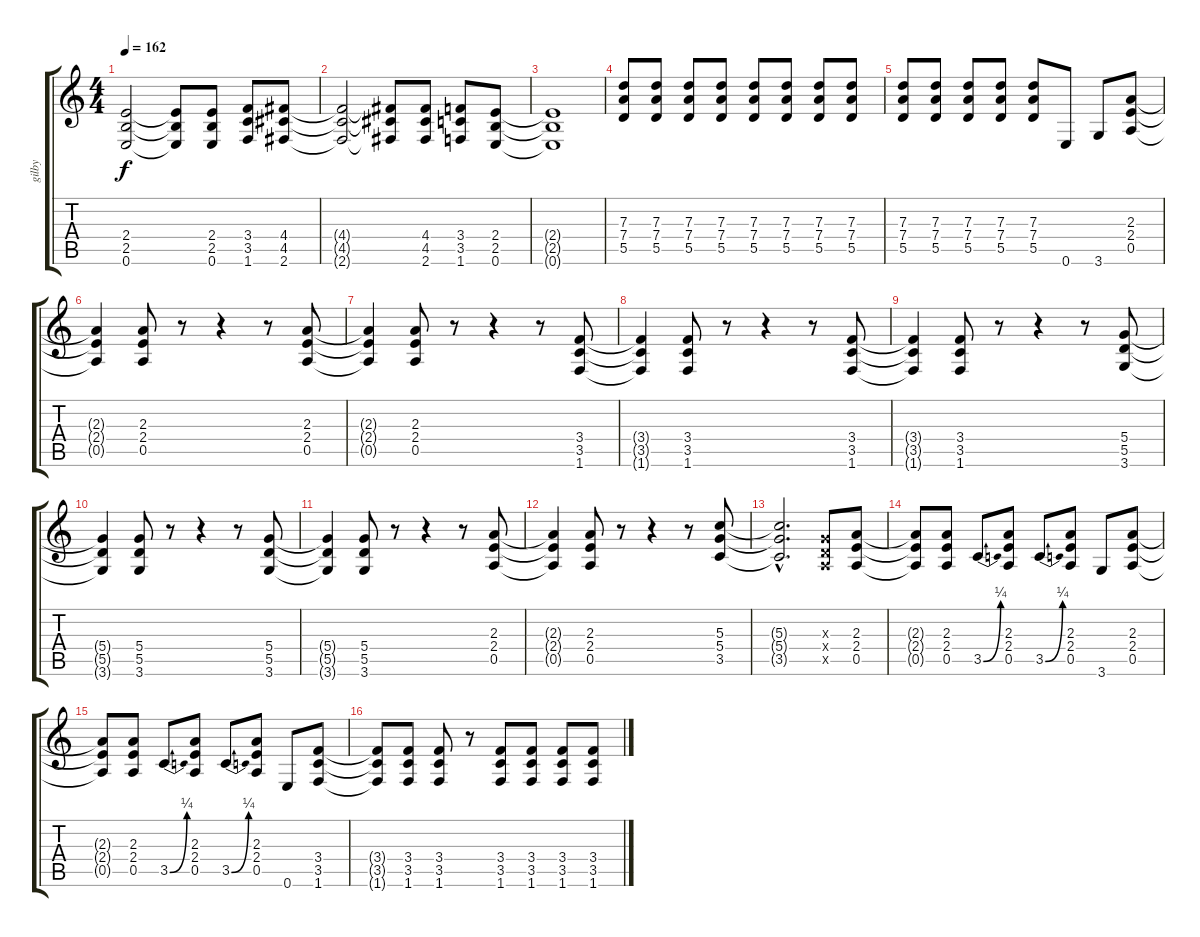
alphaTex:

\track ("gilby" "gilby") {instrument overdrivenguitar}
\staff {score tabs}
\tuning (E4 B3 G3 D3 A2 E2) {hide}
\ts (4 4)
\tempo 162
\clef g2
\ks c
(2.4{t} 2.5{t} 0.6{t}).2{dy f} (2.4{t} 2.5{t} 0.6{t}).8 (2.4 2.5 0.6).8 (3.4 3.5 1.6).8 (4.4 4.5 2.6).8 |
(4.4{t} 4.5{t} 2.6{t}).2 (4.4{t} 4.5{t} 2.6{t}).8 (4.4 4.5 2.6).8 (3.4 3.5 1.6).8 (2.4 2.5 0.6).8 |
(2.4{t} 2.5{t} 0.6{t}).1 |
(7.3 7.4 5.5).8 (7.3 7.4 5.5).8 (7.3 7.4 5.5).8 (7.3 7.4 5.5).8 (7.3 7.4 5.5).8 (7.3 7.4 5.5).8 (7.3 7.4 5.5).8 (7.3 7.4 5.5).8 |
(7.3 7.4 5.5).8 (7.3 7.4 5.5).8 (7.3 7.4 5.5).8 (7.3 7.4 5.5).8 (7.3 7.4 5.5).8 0.6.8 3.6.8 (2.3 2.4 0.5).8 |
(2.3{t} 2.4{t} 0.5{t}).4 (2.3 2.4 0.5).8 r.8 r.4 r.8 (2.3 2.4 0.5).8 |
(2.3{t} 2.4{t} 0.5{t}).4 (2.3 2.4 0.5).8 r.8 r.4 r.8 (3.4 3.5 1.6).8 |
(3.4{t} 3.5{t} 1.6{t}).4 (3.4 3.5 1.6).8 r.8 r.4 r.8 (3.4 3.5 1.6).8 |
(3.4{t} 3.5{t} 1.6{t}).4 (3.4 3.5 1.6).8 r.8 r.4 r.8 (5.4 5.5 3.6).8 |
(5.4{t} 5.5{t} 3.6{t}).4 (5.4 5.5 3.6).8 r.8 r.4 r.8 (5.4 5.5 3.6).8 |
(5.4{t} 5.5{t} 3.6{t}).4 (5.4 5.5 3.6).8 r.8 r.4 r.8 (2.3 2.4 0.5).8 |
(2.3{t} 2.4{t} 0.5{t}).4 (2.3 2.4 0.5).8 r.8 r.4 r.8 (5.3 5.4 3.5).8 |
(5.3{hac t} 5.4{hac t} 3.5{hac t}).2{d} (0.3{x} 0.4{x} 0.5{x}).8 (2.3 2.4 0.5).8 |
(2.3{t} 2.4{t} 0.5{t}).8 (2.3 2.4 0.5).8 3.5{be (bend 0 0 60 1)}.8 (2.3 2.4 0.5).8 3.5{be (bend 0 0 60 1)}.8 (2.3 2.4 0.5).8 3.6.8 (2.3 2.4 0.5).8 |
(2.3{t} 2.4{t} 0.5{t}).8 (2.3 2.4 0.5).8 3.5{be (bend 0 0 60 1)}.8 (2.3 2.4 0.5).8 3.5{be (bend 0 0 60 1)}.8 (2.3 2.4 0.5).8 0.6.8 (3.4 3.5 1.6).8 |
(3.4{t} 3.5{t} 1.6{t}).8 (3.4 3.5 1.6).8 (3.4 3.5 1.6).8 r.8 (3.4 3.5 1.6).8 (3.4 3.5 1.6).8 (3.4 3.5 1.6).8 (3.4 3.5 1.6).8
